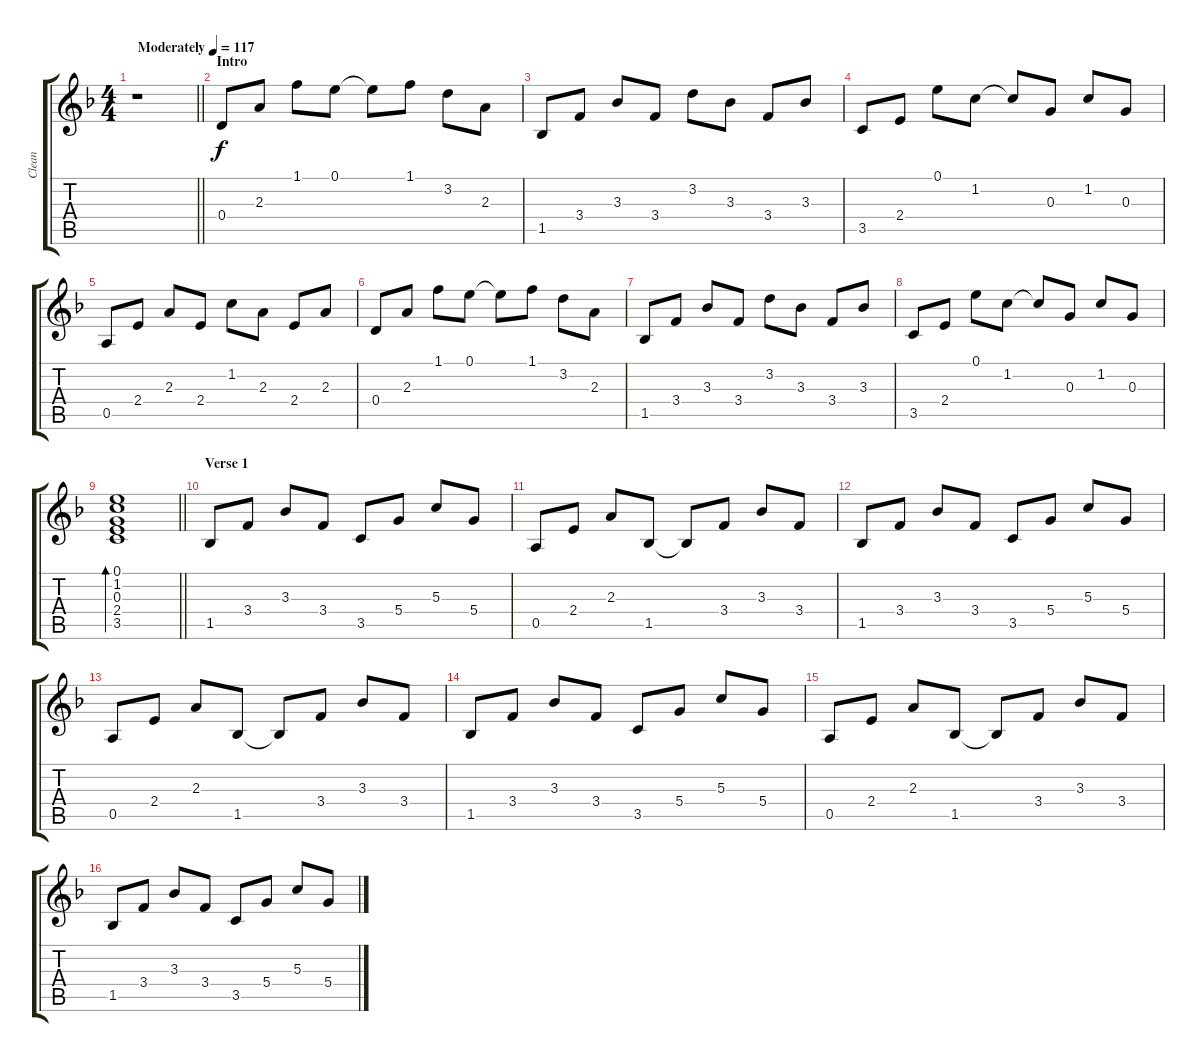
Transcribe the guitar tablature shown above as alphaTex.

\track ("Clean" "Clean") {instrument acousticguitarsteel}
\staff {score tabs}
\tuning (E4 B3 G3 D3 A2 E2) {hide}
\ts (4 4)
\tempo (117 "Moderately")
\clef g2
\barLineRight lightlight
\ks dminor
r.1{dy f instrument acousticguitarsteel} |
\section ("" "Intro")
0.4.8 2.3.8 1.1.8 0.1.8 0.1{t}.8 1.1.8 3.2.8 2.3.8 |
1.5.8 3.4.8 3.3.8 3.4.8 3.2.8 3.3.8 3.4.8 3.3.8 |
3.5.8 2.4.8 0.1.8 1.2.8 1.2{t}.8 0.3.8 1.2.8 0.3.8 |
0.5.8 2.4.8 2.3.8 2.4.8 1.2.8 2.3.8 2.4.8 2.3.8 |
0.4.8 2.3.8 1.1.8 0.1.8 0.1{t}.8 1.1.8 3.2.8 2.3.8 |
1.5.8 3.4.8 3.3.8 3.4.8 3.2.8 3.3.8 3.4.8 3.3.8 |
3.5.8 2.4.8 0.1.8 1.2.8 1.2{t}.8 0.3.8 1.2.8 0.3.8 |
\barLineRight lightlight
(0.1 1.2 0.3 2.4 3.5).1{bd 120} |
\section ("" "Verse 1")
1.5.8 3.4.8 3.3.8 3.4.8 3.5.8 5.4.8 5.3.8 5.4.8 |
0.5.8 2.4.8 2.3.8 1.5.8 1.5{t}.8 3.4.8 3.3.8 3.4.8 |
1.5.8 3.4.8 3.3.8 3.4.8 3.5.8 5.4.8 5.3.8 5.4.8 |
0.5.8 2.4.8 2.3.8 1.5.8 1.5{t}.8 3.4.8 3.3.8 3.4.8 |
1.5.8 3.4.8 3.3.8 3.4.8 3.5.8 5.4.8 5.3.8 5.4.8 |
0.5.8 2.4.8 2.3.8 1.5.8 1.5{t}.8 3.4.8 3.3.8 3.4.8 |
1.5.8 3.4.8 3.3.8 3.4.8 3.5.8 5.4.8 5.3.8 5.4.8
